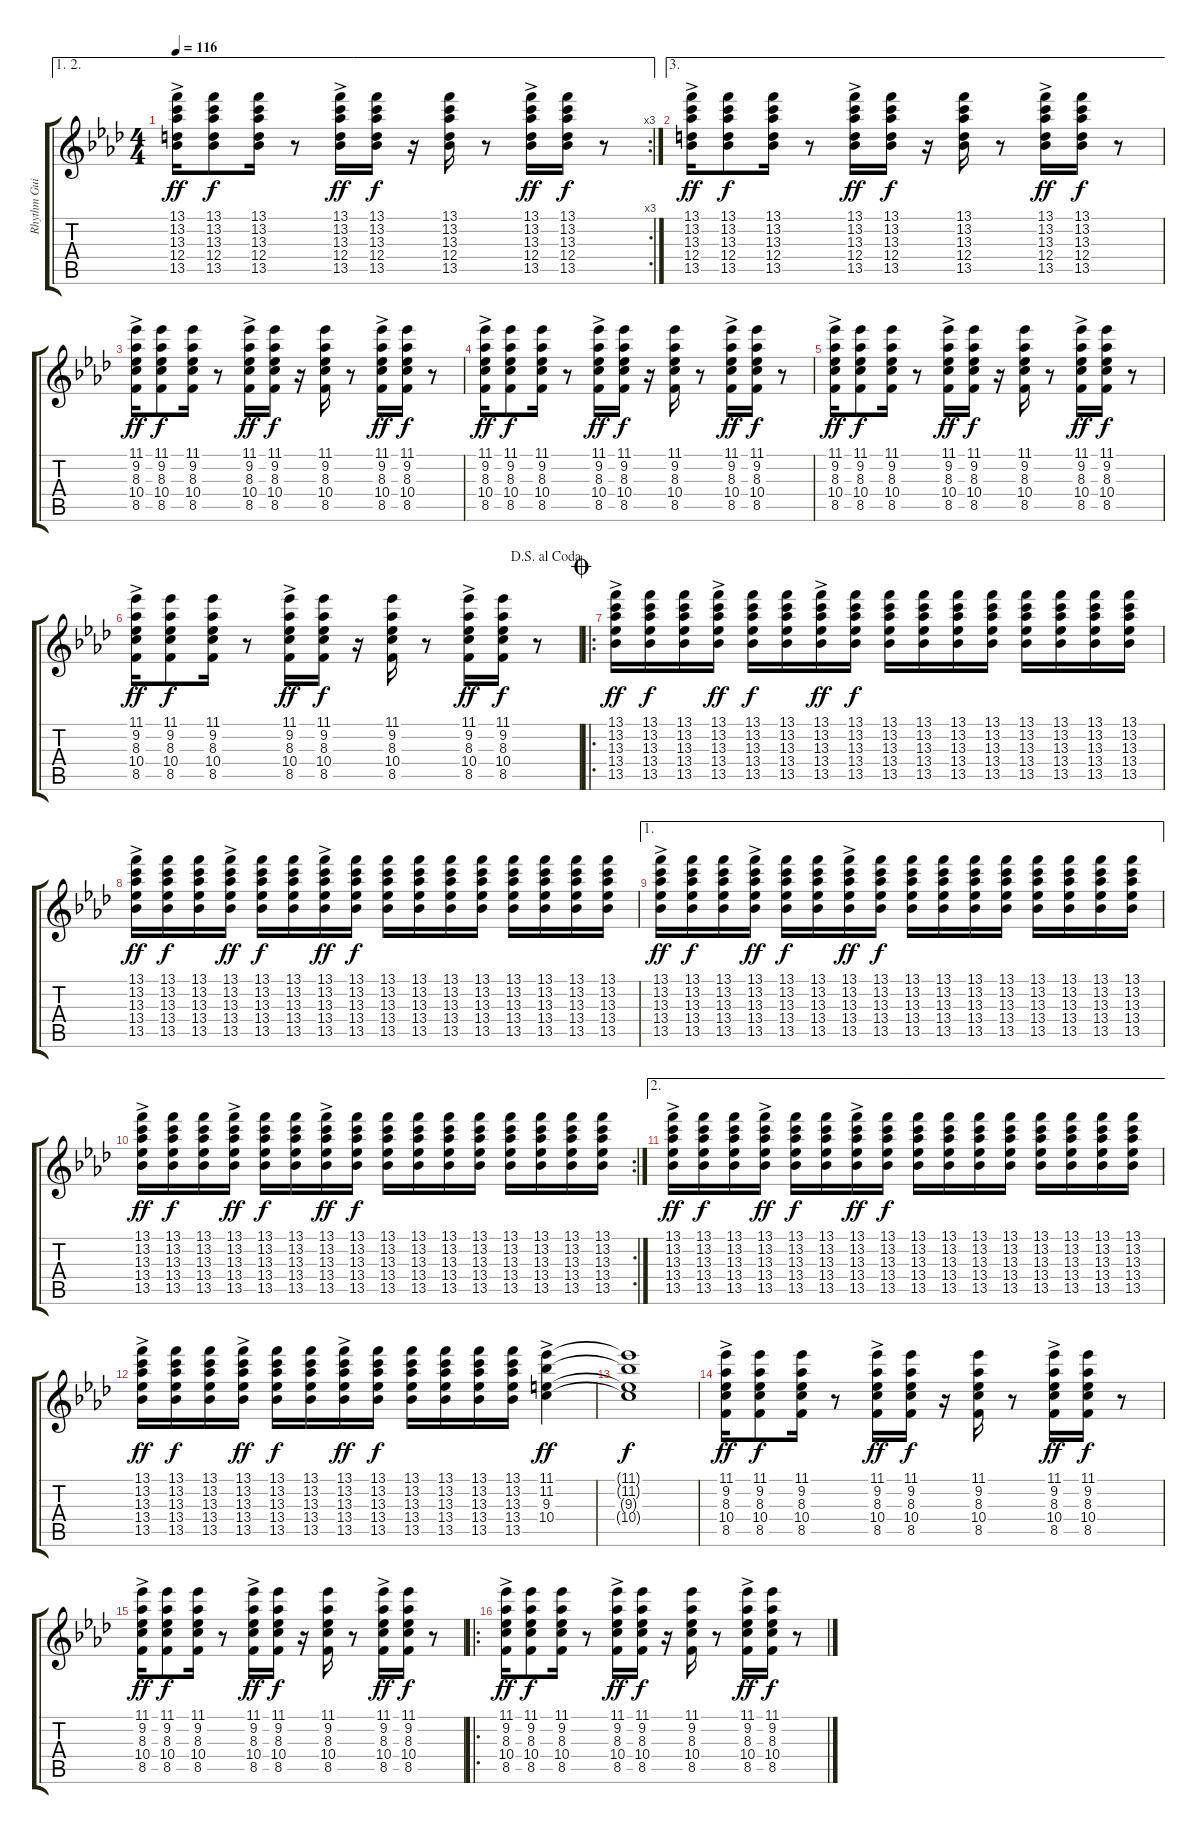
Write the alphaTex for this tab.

\track ("Rhythm Guitar" "Rhythm Gui") {instrument electricguitarclean}
\staff {score tabs}
\tuning (E4 B3 G3 D3 A2 E2) {hide}
\ae (1 2)
\rc 3
\ts (4 4)
\tempo 116
\clef g2
\ks ab
(13.1{ac} 13.2{ac} 13.3{ac} 12.4{ac} 13.5{ac}).16{dy ff} (13.1 13.2 13.3 12.4 13.5).8{dy f} (13.1 13.2 13.3 12.4 13.5).16 r.8 (13.1{ac} 13.2{ac} 13.3{ac} 12.4{ac} 13.5{ac}).16{dy ff} (13.1 13.2 13.3 12.4 13.5).16{dy f} r.16 (13.1 13.2 13.3 12.4 13.5).16 r.8 (13.1{ac} 13.2{ac} 13.3{ac} 12.4{ac} 13.5{ac}).16{dy ff} (13.1 13.2 13.3 12.4 13.5).16{dy f} r.8 |
\ae 3
(13.1{ac} 13.2{ac} 13.3{ac} 12.4{ac} 13.5{ac}).16{dy ff} (13.1 13.2 13.3 12.4 13.5).8{dy f} (13.1 13.2 13.3 12.4 13.5).16 r.8 (13.1{ac} 13.2{ac} 13.3{ac} 12.4{ac} 13.5{ac}).16{dy ff} (13.1 13.2 13.3 12.4 13.5).16{dy f} r.16 (13.1 13.2 13.3 12.4 13.5).16 r.8 (13.1{ac} 13.2{ac} 13.3{ac} 12.4{ac} 13.5{ac}).16{dy ff} (13.1 13.2 13.3 12.4 13.5).16{dy f} r.8 |
(11.1{ac} 9.2{ac} 8.3{ac} 10.4{ac} 8.5{ac}).16{dy ff} (11.1 9.2 8.3 10.4 8.5).8{dy f} (11.1 9.2 8.3 10.4 8.5).16 r.8 (11.1{ac} 9.2{ac} 8.3{ac} 10.4{ac} 8.5{ac}).16{dy ff} (11.1 9.2 8.3 10.4 8.5).16{dy f} r.16 (11.1 9.2 8.3 10.4 8.5).16 r.8 (11.1{ac} 9.2{ac} 8.3{ac} 10.4{ac} 8.5{ac}).16{dy ff} (11.1 9.2 8.3 10.4 8.5).16{dy f} r.8 |
(11.1{ac} 9.2{ac} 8.3{ac} 10.4{ac} 8.5{ac}).16{dy ff} (11.1 9.2 8.3 10.4 8.5).8{dy f} (11.1 9.2 8.3 10.4 8.5).16 r.8 (11.1{ac} 9.2{ac} 8.3{ac} 10.4{ac} 8.5{ac}).16{dy ff} (11.1 9.2 8.3 10.4 8.5).16{dy f} r.16 (11.1 9.2 8.3 10.4 8.5).16 r.8 (11.1{ac} 9.2{ac} 8.3{ac} 10.4{ac} 8.5{ac}).16{dy ff} (11.1 9.2 8.3 10.4 8.5).16{dy f} r.8 |
(11.1{ac} 9.2{ac} 8.3{ac} 10.4{ac} 8.5{ac}).16{dy ff} (11.1 9.2 8.3 10.4 8.5).8{dy f} (11.1 9.2 8.3 10.4 8.5).16 r.8 (11.1{ac} 9.2{ac} 8.3{ac} 10.4{ac} 8.5{ac}).16{dy ff} (11.1 9.2 8.3 10.4 8.5).16{dy f} r.16 (11.1 9.2 8.3 10.4 8.5).16 r.8 (11.1{ac} 9.2{ac} 8.3{ac} 10.4{ac} 8.5{ac}).16{dy ff} (11.1 9.2 8.3 10.4 8.5).16{dy f} r.8 |
\jump dalsegnoalcoda
(11.1{ac} 9.2{ac} 8.3{ac} 10.4{ac} 8.5{ac}).16{dy ff} (11.1 9.2 8.3 10.4 8.5).8{dy f} (11.1 9.2 8.3 10.4 8.5).16 r.8 (11.1{ac} 9.2{ac} 8.3{ac} 10.4{ac} 8.5{ac}).16{dy ff} (11.1 9.2 8.3 10.4 8.5).16{dy f} r.16 (11.1 9.2 8.3 10.4 8.5).16 r.8 (11.1{ac} 9.2{ac} 8.3{ac} 10.4{ac} 8.5{ac}).16{dy ff} (11.1 9.2 8.3 10.4 8.5).16{dy f} r.8 |
\ro
\jump coda
(13.1{ac} 13.2{ac} 13.3{ac} 13.4{ac} 13.5{ac}).16{dy ff} (13.1 13.2 13.3 13.4 13.5).16{dy f} (13.1 13.2 13.3 13.4 13.5).16 (13.1{ac} 13.2{ac} 13.3{ac} 13.4{ac} 13.5{ac}).16{dy ff} (13.1 13.2 13.3 13.4 13.5).16{dy f} (13.1 13.2 13.3 13.4 13.5).16 (13.1{ac} 13.2{ac} 13.3{ac} 13.4{ac} 13.5{ac}).16{dy ff} (13.1 13.2 13.3 13.4 13.5).16{dy f} (13.1 13.2 13.3 13.4 13.5).16 (13.1 13.2 13.3 13.4 13.5).16 (13.1 13.2 13.3 13.4 13.5).16 (13.1 13.2 13.3 13.4 13.5).16 (13.1 13.2 13.3 13.4 13.5).16 (13.1 13.2 13.3 13.4 13.5).16 (13.1 13.2 13.3 13.4 13.5).16 (13.1 13.2 13.3 13.4 13.5).16 |
(13.1{ac} 13.2{ac} 13.3{ac} 13.4{ac} 13.5{ac}).16{dy ff} (13.1 13.2 13.3 13.4 13.5).16{dy f} (13.1 13.2 13.3 13.4 13.5).16 (13.1{ac} 13.2{ac} 13.3{ac} 13.4{ac} 13.5{ac}).16{dy ff} (13.1 13.2 13.3 13.4 13.5).16{dy f} (13.1 13.2 13.3 13.4 13.5).16 (13.1{ac} 13.2{ac} 13.3{ac} 13.4{ac} 13.5{ac}).16{dy ff} (13.1 13.2 13.3 13.4 13.5).16{dy f} (13.1 13.2 13.3 13.4 13.5).16 (13.1 13.2 13.3 13.4 13.5).16 (13.1 13.2 13.3 13.4 13.5).16 (13.1 13.2 13.3 13.4 13.5).16 (13.1 13.2 13.3 13.4 13.5).16 (13.1 13.2 13.3 13.4 13.5).16 (13.1 13.2 13.3 13.4 13.5).16 (13.1 13.2 13.3 13.4 13.5).16 |
\ae 1
(13.1{ac} 13.2{ac} 13.3{ac} 13.4{ac} 13.5{ac}).16{dy ff} (13.1 13.2 13.3 13.4 13.5).16{dy f} (13.1 13.2 13.3 13.4 13.5).16 (13.1{ac} 13.2{ac} 13.3{ac} 13.4{ac} 13.5{ac}).16{dy ff} (13.1 13.2 13.3 13.4 13.5).16{dy f} (13.1 13.2 13.3 13.4 13.5).16 (13.1{ac} 13.2{ac} 13.3{ac} 13.4{ac} 13.5{ac}).16{dy ff} (13.1 13.2 13.3 13.4 13.5).16{dy f} (13.1 13.2 13.3 13.4 13.5).16 (13.1 13.2 13.3 13.4 13.5).16 (13.1 13.2 13.3 13.4 13.5).16 (13.1 13.2 13.3 13.4 13.5).16 (13.1 13.2 13.3 13.4 13.5).16 (13.1 13.2 13.3 13.4 13.5).16 (13.1 13.2 13.3 13.4 13.5).16 (13.1 13.2 13.3 13.4 13.5).16 |
\rc 2
(13.1{ac} 13.2{ac} 13.3{ac} 13.4{ac} 13.5{ac}).16{dy ff} (13.1 13.2 13.3 13.4 13.5).16{dy f} (13.1 13.2 13.3 13.4 13.5).16 (13.1{ac} 13.2{ac} 13.3{ac} 13.4{ac} 13.5{ac}).16{dy ff} (13.1 13.2 13.3 13.4 13.5).16{dy f} (13.1 13.2 13.3 13.4 13.5).16 (13.1{ac} 13.2{ac} 13.3{ac} 13.4{ac} 13.5{ac}).16{dy ff} (13.1 13.2 13.3 13.4 13.5).16{dy f} (13.1 13.2 13.3 13.4 13.5).16 (13.1 13.2 13.3 13.4 13.5).16 (13.1 13.2 13.3 13.4 13.5).16 (13.1 13.2 13.3 13.4 13.5).16 (13.1 13.2 13.3 13.4 13.5).16 (13.1 13.2 13.3 13.4 13.5).16 (13.1 13.2 13.3 13.4 13.5).16 (13.1 13.2 13.3 13.4 13.5).16 |
\ae 2
(13.1{ac} 13.2{ac} 13.3{ac} 13.4{ac} 13.5{ac}).16{dy ff} (13.1 13.2 13.3 13.4 13.5).16{dy f} (13.1 13.2 13.3 13.4 13.5).16 (13.1{ac} 13.2{ac} 13.3{ac} 13.4{ac} 13.5{ac}).16{dy ff} (13.1 13.2 13.3 13.4 13.5).16{dy f} (13.1 13.2 13.3 13.4 13.5).16 (13.1{ac} 13.2{ac} 13.3{ac} 13.4{ac} 13.5{ac}).16{dy ff} (13.1 13.2 13.3 13.4 13.5).16{dy f} (13.1 13.2 13.3 13.4 13.5).16 (13.1 13.2 13.3 13.4 13.5).16 (13.1 13.2 13.3 13.4 13.5).16 (13.1 13.2 13.3 13.4 13.5).16 (13.1 13.2 13.3 13.4 13.5).16 (13.1 13.2 13.3 13.4 13.5).16 (13.1 13.2 13.3 13.4 13.5).16 (13.1 13.2 13.3 13.4 13.5).16 |
(13.1{ac} 13.2{ac} 13.3{ac} 13.4{ac} 13.5{ac}).16{dy ff} (13.1 13.2 13.3 13.4 13.5).16{dy f} (13.1 13.2 13.3 13.4 13.5).16 (13.1{ac} 13.2{ac} 13.3{ac} 13.4{ac} 13.5{ac}).16{dy ff} (13.1 13.2 13.3 13.4 13.5).16{dy f} (13.1 13.2 13.3 13.4 13.5).16 (13.1{ac} 13.2{ac} 13.3{ac} 13.4{ac} 13.5{ac}).16{dy ff} (13.1 13.2 13.3 13.4 13.5).16{dy f} (13.1 13.2 13.3 13.4 13.5).16 (13.1 13.2 13.3 13.4 13.5).16 (13.1 13.2 13.3 13.4 13.5).16 (13.1 13.2 13.3 13.4 13.5).16 (11.1{ac} 11.2{ac} 9.3{ac} 10.4{ac}).4{dy ff} |
(11.1{t} 11.2{t} 9.3{t} 10.4{t}).1{dy f} |
(11.1{ac} 9.2{ac} 8.3{ac} 10.4{ac} 8.5{ac}).16{dy ff} (11.1 9.2 8.3 10.4 8.5).8{dy f} (11.1 9.2 8.3 10.4 8.5).16 r.8 (11.1{ac} 9.2{ac} 8.3{ac} 10.4{ac} 8.5{ac}).16{dy ff} (11.1 9.2 8.3 10.4 8.5).16{dy f} r.16 (11.1 9.2 8.3 10.4 8.5).16 r.8 (11.1{ac} 9.2{ac} 8.3{ac} 10.4{ac} 8.5{ac}).16{dy ff} (11.1 9.2 8.3 10.4 8.5).16{dy f} r.8 |
(11.1{ac} 9.2{ac} 8.3{ac} 10.4{ac} 8.5{ac}).16{dy ff} (11.1 9.2 8.3 10.4 8.5).8{dy f} (11.1 9.2 8.3 10.4 8.5).16 r.8 (11.1{ac} 9.2{ac} 8.3{ac} 10.4{ac} 8.5{ac}).16{dy ff} (11.1 9.2 8.3 10.4 8.5).16{dy f} r.16 (11.1 9.2 8.3 10.4 8.5).16 r.8 (11.1{ac} 9.2{ac} 8.3{ac} 10.4{ac} 8.5{ac}).16{dy ff} (11.1 9.2 8.3 10.4 8.5).16{dy f} r.8 |
\ro
(11.1{ac} 9.2{ac} 8.3{ac} 10.4{ac} 8.5{ac}).16{dy ff} (11.1 9.2 8.3 10.4 8.5).8{dy f} (11.1 9.2 8.3 10.4 8.5).16 r.8 (11.1{ac} 9.2{ac} 8.3{ac} 10.4{ac} 8.5{ac}).16{dy ff} (11.1 9.2 8.3 10.4 8.5).16{dy f} r.16 (11.1 9.2 8.3 10.4 8.5).16 r.8 (11.1{ac} 9.2{ac} 8.3{ac} 10.4{ac} 8.5{ac}).16{dy ff} (11.1 9.2 8.3 10.4 8.5).16{dy f} r.8
